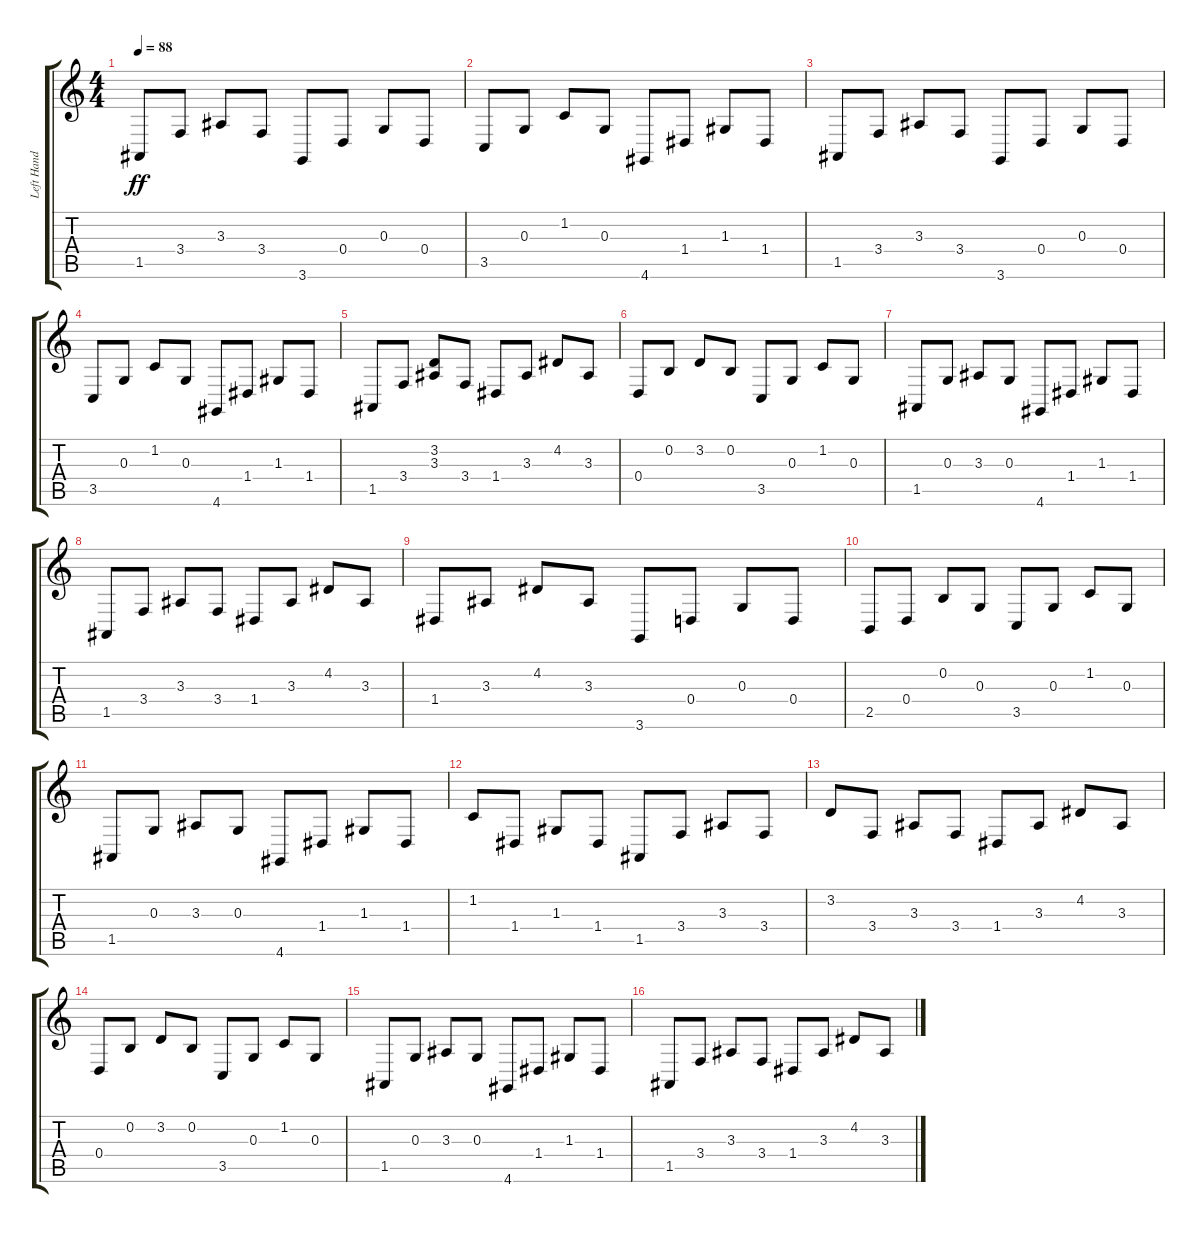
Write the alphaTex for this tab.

\track ("Left Hand" "Left Hand") {instrument acousticgrandpiano}
\staff {score tabs}
\tuning (E4 B3 G3 D3 A2 E2) {hide}
\ts (4 4)
\tempo 88
\clef g2
\ks c
1.5.8{dy ff} 3.4.8 3.3.8 3.4.8 3.6.8 0.4.8 0.3.8 0.4.8 |
3.5.8 0.3.8 1.2.8 0.3.8 4.6.8 1.4.8 1.3.8 1.4.8 |
1.5.8 3.4.8 3.3.8 3.4.8 3.6.8 0.4.8 0.3.8 0.4.8 |
3.5.8 0.3.8 1.2.8 0.3.8 4.6.8 1.4.8 1.3.8 1.4.8 |
1.5.8 3.4.8 (3.2 3.3).8 3.4.8 1.4.8 3.3.8 4.2.8 3.3.8 |
0.4.8 0.2.8 3.2.8 0.2.8 3.5.8 0.3.8 1.2.8 0.3.8 |
1.5.8 0.3.8 3.3.8 0.3.8 4.6.8 1.4.8 1.3.8 1.4.8 |
1.5.8 3.4.8 3.3.8 3.4.8 1.4.8 3.3.8 4.2.8 3.3.8 |
1.4.8 3.3.8 4.2.8 3.3.8 3.6.8 0.4.8 0.3.8 0.4.8 |
2.5.8 0.4.8 0.2.8 0.3.8 3.5.8 0.3.8 1.2.8 0.3.8 |
1.5.8 0.3.8 3.3.8 0.3.8 4.6.8 1.4.8 1.3.8 1.4.8 |
1.2.8 1.4.8 1.3.8 1.4.8 1.5.8 3.4.8 3.3.8 3.4.8 |
3.2.8 3.4.8 3.3.8 3.4.8 1.4.8 3.3.8 4.2.8 3.3.8 |
0.4.8 0.2.8 3.2.8 0.2.8 3.5.8 0.3.8 1.2.8 0.3.8 |
1.5.8 0.3.8 3.3.8 0.3.8 4.6.8 1.4.8 1.3.8 1.4.8 |
1.5.8 3.4.8 3.3.8 3.4.8 1.4.8 3.3.8 4.2.8 3.3.8
